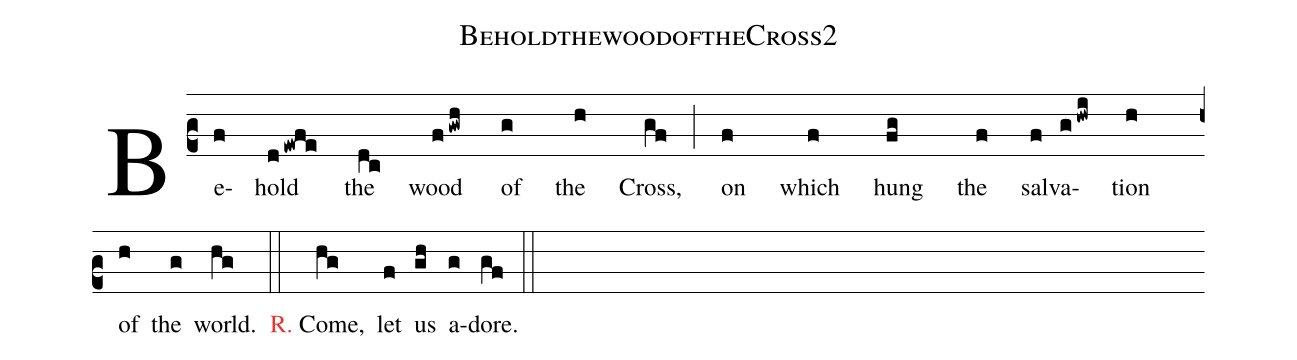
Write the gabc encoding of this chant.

name: BeholdthewoodoftheCross2;
%%
(c2)Be(f)hold(dewfe) the(dc) wood(fgwh) of(g) the(h) Cross,(gf) (;) on(f) which(f) hung(fg) the(f) sal(f)va(ghwi)tion(h) (z) of(h) the(g) world.(hg) (::)
<c>R. </c>Come,(hg) let(f) us(gh) a(g)dore.(gf) (::)
